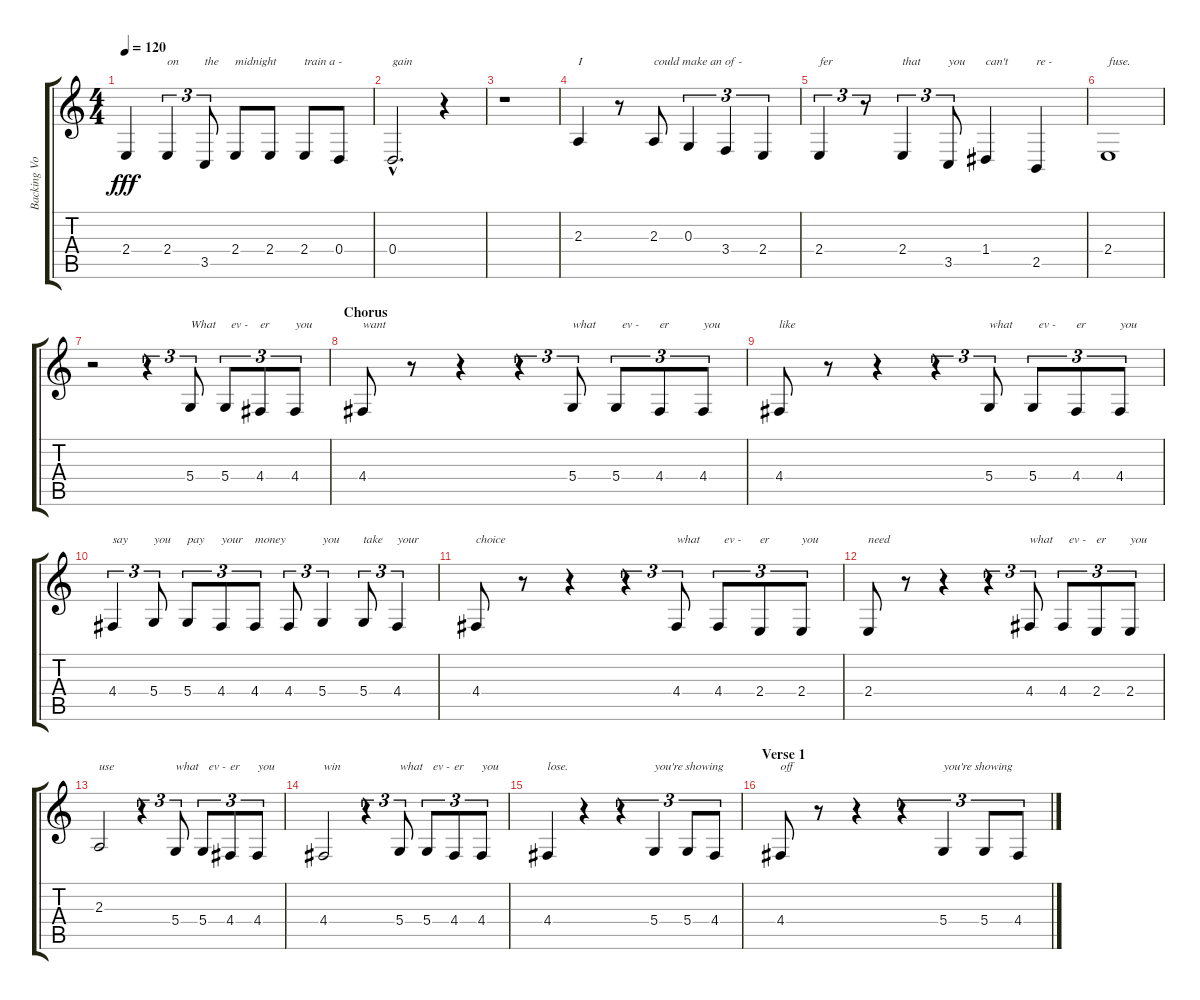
\track ("Backing Vocals" "Backing Vo") {instrument brasssection}
\staff {score tabs}
\tuning (E4 B3 G3 D3 A2 E2) {hide}
\ts (4 4)
\tempo 120
\clef g2
\ks c
2.4{t}.4{dy fff} 2.4.4{tu (3 2) txt "on"} 3.5.8{tu (3 2) txt "the"} 2.4.8{txt "midnight"} 2.4.8 2.4.8{txt "train a -"} 0.4.8 |
0.4{hac}.2{d txt "gain"} r.4 |
r.1 |
2.3.4{txt "I"} r.8 2.3.8{txt "could make an of -"} 0.3.4{tu (3 2)} 3.4.4{tu (3 2)} 2.4.4{tu (3 2)} |
2.4.4{tu (3 2) txt "fer"} r.8{tu (3 2)} 2.4.4{tu (3 2) txt "that"} 3.5.8{tu (3 2) txt "you"} 1.4.4{txt "can't"} 2.5.4{txt "re -"} |
2.4.1{txt "fuse."} |
r.2 r.4{tu (3 2)} 5.4.8{tu (3 2) txt "What"} 5.4.8{tu (3 2) txt "  ev -"} 4.4.8{tu (3 2) txt "er"} 4.4.8{tu (3 2) txt "you"} |
\section ("" "Chorus")
4.4.8{txt "want"} r.8 r.4 r.4{tu (3 2)} 5.4.8{tu (3 2) txt "what"} 5.4.8{tu (3 2) txt "  ev -"} 4.4.8{tu (3 2) txt "er"} 4.4.8{tu (3 2) txt "you"} |
4.4.8{txt "like"} r.8 r.4 r.4{tu (3 2)} 5.4.8{tu (3 2) txt "what"} 5.4.8{tu (3 2) txt "  ev -"} 4.4.8{tu (3 2) txt "er"} 4.4.8{tu (3 2) txt "you"} |
4.4.4{tu (3 2) txt "say"} 5.4.8{tu (3 2) txt "you"} 5.4.8{tu (3 2) txt "pay"} 4.4.8{tu (3 2) txt "your"} 4.4.8{tu (3 2) txt "money"} 4.4.8{tu (3 2)} 5.4.4{tu (3 2) txt "you"} 5.4.8{tu (3 2) txt "take"} 4.4.4{tu (3 2) txt "your"} |
4.4.8{txt "choice"} r.8 r.4 r.4{tu (3 2)} 4.4.8{tu (3 2) txt "what"} 4.4.8{tu (3 2) txt "  ev -"} 2.4.8{tu (3 2) txt "er"} 2.4.8{tu (3 2) txt "you"} |
2.4.8{txt "need"} r.8 r.4 r.4{tu (3 2)} 4.4.8{tu (3 2) txt "what "} 4.4.8{tu (3 2) txt "  ev -"} 2.4.8{tu (3 2) txt "er"} 2.4.8{tu (3 2) txt "you"} |
2.3.2{txt "use"} r.4{tu (3 2)} 5.4.8{tu (3 2) txt "what"} 5.4.8{tu (3 2) txt "  ev -"} 4.4.8{tu (3 2) txt "er"} 4.4.8{tu (3 2) txt "you"} |
4.4.2{txt "win"} r.4{tu (3 2)} 5.4.8{tu (3 2) txt "what"} 5.4.8{tu (3 2) txt "  ev -"} 4.4.8{tu (3 2) txt "er"} 4.4.8{tu (3 2) txt "you"} |
4.4.4{txt "lose."} r.4 r.4{tu (3 2)} 5.4.4{tu (3 2) txt "you're showing"} 5.4.8{tu (3 2)} 4.4.8{tu (3 2)} |
\section ("" "Verse 1")
4.4.8{txt "off"} r.8 r.4 r.4{tu (3 2)} 5.4.4{tu (3 2) txt "you're showing"} 5.4.8{tu (3 2) txt " "} 4.4.8{tu (3 2) txt " "}
